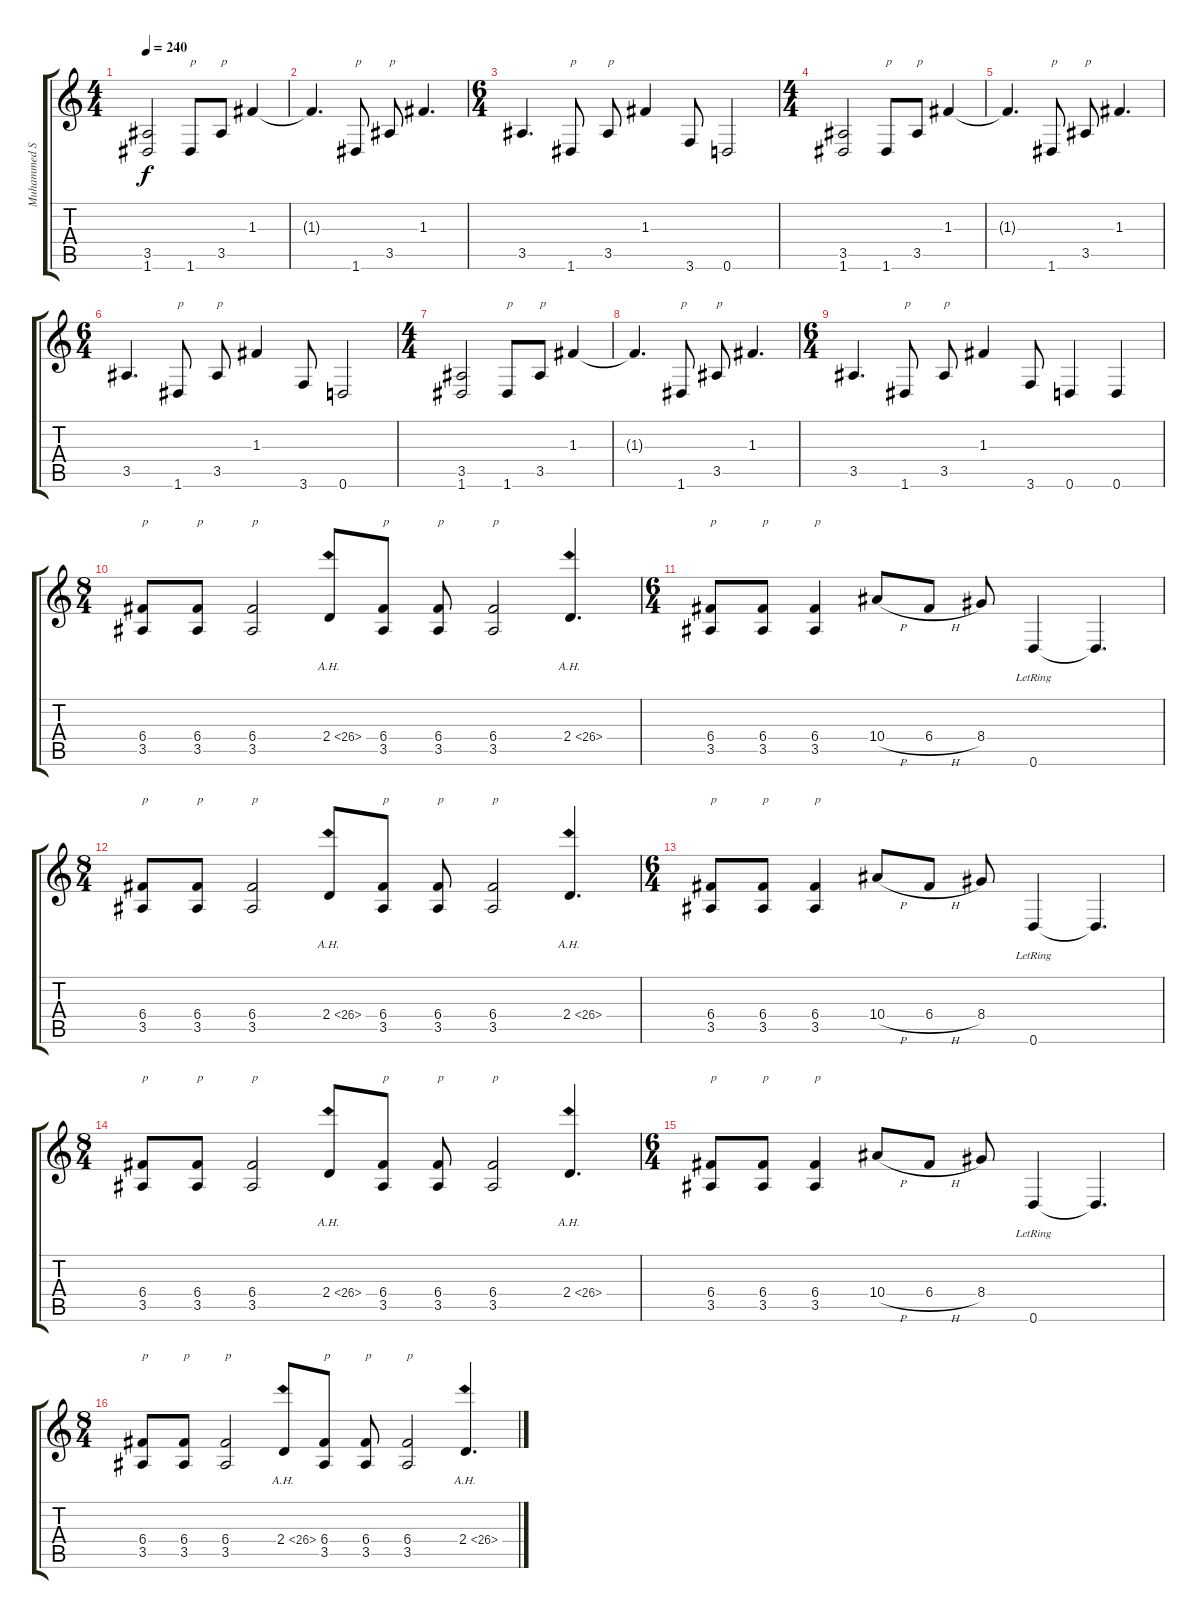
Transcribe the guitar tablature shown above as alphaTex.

\track ("Muhammed Suicmez" "Muhammed S") {instrument distortionguitar}
\staff {score tabs}
\tuning (D4 A3 F3 C3 G2 D2) {hide}
\ts (4 4)
\tempo 240
\clef g2
\ks c
(3.5 1.6).2{dy f} 1.6.8{txt "p"} 3.5.8{txt "p"} 1.3.4 |
1.3{t}.4{d} 1.6.8{txt "p"} 3.5.8{txt "p"} 1.3.4{d} |
\ts (6 4)
3.5.4{d} 1.6.8{txt "p"} 3.5.8{txt "p"} 1.3.4 3.6.8 0.6.2 |
\ts (4 4)
(3.5 1.6).2 1.6.8{txt "p"} 3.5.8{txt "p"} 1.3.4 |
1.3{t}.4{d} 1.6.8{txt "p"} 3.5.8{txt "p"} 1.3.4{d} |
\ts (6 4)
3.5.4{d} 1.6.8{txt "p"} 3.5.8{txt "p"} 1.3.4 3.6.8 0.6.2 |
\ts (4 4)
(3.5 1.6).2 1.6.8{txt "p"} 3.5.8{txt "p"} 1.3.4 |
1.3{t}.4{d} 1.6.8{txt "p"} 3.5.8{txt "p"} 1.3.4{d} |
\ts (6 4)
3.5.4{d} 1.6.8{txt "p"} 3.5.8{txt "p"} 1.3.4 3.6.8 0.6.4 0.6.4 |
\ts (8 4)
(6.4 3.5).8{txt "p"} (6.4 3.5).8{txt "p"} (6.4 3.5).2{txt "p"} 2.4{ah 24}.8 (6.4 3.5).8{txt "p"} (6.4 3.5).8{txt "p"} (6.4 3.5).2{txt "p"} 2.4{ah 24}.4{d} |
\ts (6 4)
(6.4 3.5).8{txt "p"} (6.4 3.5).8{txt "p"} (6.4 3.5).4{txt "p"} 10.4{h}.8 6.4{h}.8 8.4.8 0.6{lr}.4 0.6{t}.4{d} |
\ts (8 4)
(6.4 3.5).8{txt "p"} (6.4 3.5).8{txt "p"} (6.4 3.5).2{txt "p"} 2.4{ah 24}.8 (6.4 3.5).8{txt "p"} (6.4 3.5).8{txt "p"} (6.4 3.5).2{txt "p"} 2.4{ah 24}.4{d} |
\ts (6 4)
(6.4 3.5).8{txt "p"} (6.4 3.5).8{txt "p"} (6.4 3.5).4{txt "p"} 10.4{h}.8 6.4{h}.8 8.4.8 0.6{lr}.4 0.6{t}.4{d} |
\ts (8 4)
(6.4 3.5).8{txt "p"} (6.4 3.5).8{txt "p"} (6.4 3.5).2{txt "p"} 2.4{ah 24}.8 (6.4 3.5).8{txt "p"} (6.4 3.5).8{txt "p"} (6.4 3.5).2{txt "p"} 2.4{ah 24}.4{d} |
\ts (6 4)
(6.4 3.5).8{txt "p"} (6.4 3.5).8{txt "p"} (6.4 3.5).4{txt "p"} 10.4{h}.8 6.4{h}.8 8.4.8 0.6{lr}.4 0.6{t}.4{d} |
\ts (8 4)
(6.4 3.5).8{txt "p"} (6.4 3.5).8{txt "p"} (6.4 3.5).2{txt "p"} 2.4{ah 24}.8 (6.4 3.5).8{txt "p"} (6.4 3.5).8{txt "p"} (6.4 3.5).2{txt "p"} 2.4{ah 24}.4{d}
